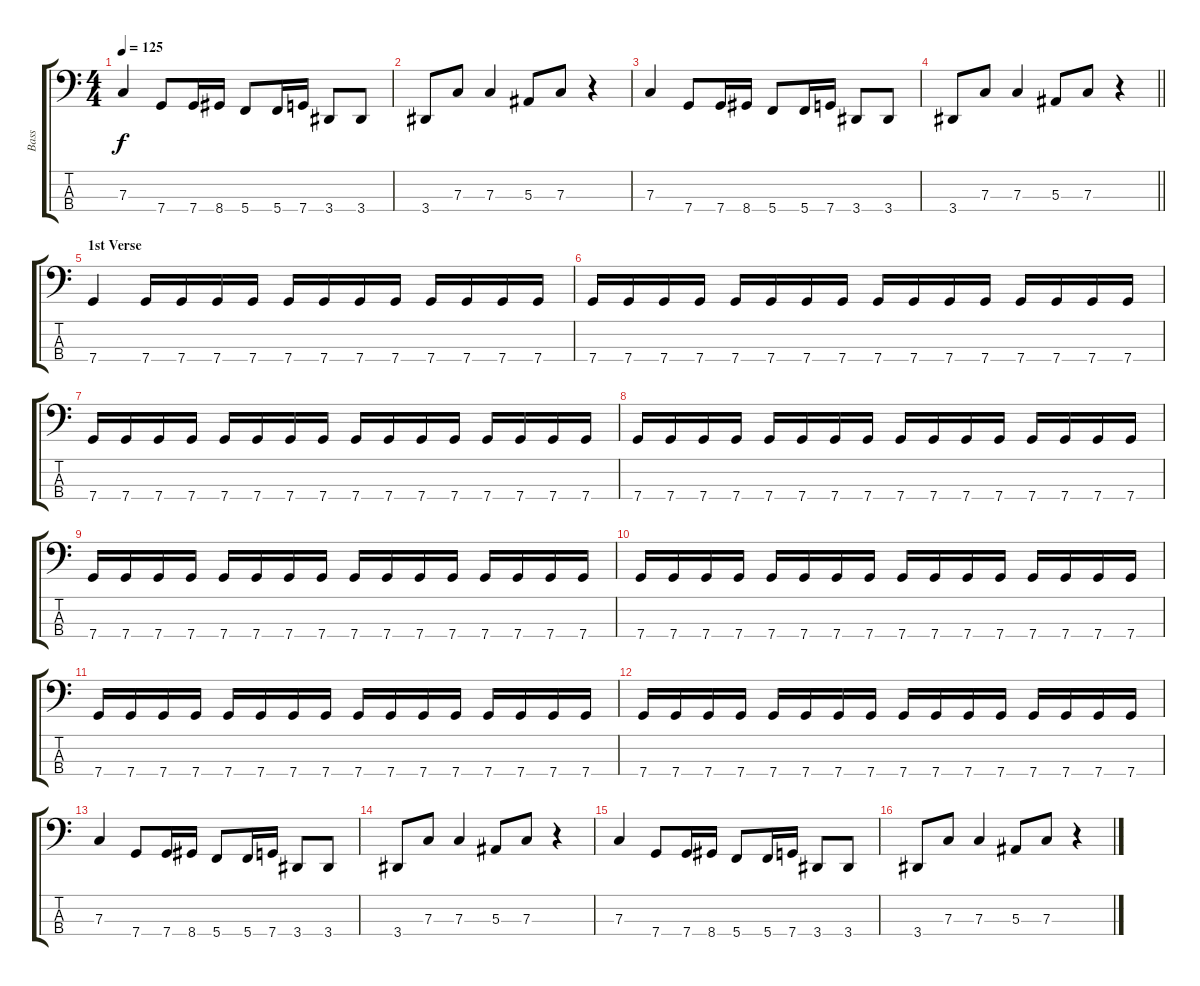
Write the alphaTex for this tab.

\track ("Bass" "Bass") {instrument slapbass1}
\staff {score tabs}
\tuning (Eb2 Bb1 F1 C1) {hide}
\ts (4 4)
\tempo 125
\clef f4
\ks c
7.3.4{dy f} 7.4.8 7.4.16 8.4.16 5.4.8 5.4.16 7.4.16 3.4.8 3.4.8 |
3.4.8 7.3.8 7.3.4 5.3.8 7.3.8 r.4 |
7.3.4 7.4.8 7.4.16 8.4.16 5.4.8 5.4.16 7.4.16 3.4.8 3.4.8 |
\barLineRight lightlight
3.4.8 7.3.8 7.3.4 5.3.8 7.3.8 r.4 |
\section ("" "1st Verse")
7.4.4 7.4.16 7.4.16 7.4.16 7.4.16 7.4.16 7.4.16 7.4.16 7.4.16 7.4.16 7.4.16 7.4.16 7.4.16 |
7.4.16 7.4.16 7.4.16 7.4.16 7.4.16 7.4.16 7.4.16 7.4.16 7.4.16 7.4.16 7.4.16 7.4.16 7.4.16 7.4.16 7.4.16 7.4.16 |
7.4.16 7.4.16 7.4.16 7.4.16 7.4.16 7.4.16 7.4.16 7.4.16 7.4.16 7.4.16 7.4.16 7.4.16 7.4.16 7.4.16 7.4.16 7.4.16 |
7.4.16 7.4.16 7.4.16 7.4.16 7.4.16 7.4.16 7.4.16 7.4.16 7.4.16 7.4.16 7.4.16 7.4.16 7.4.16 7.4.16 7.4.16 7.4.16 |
7.4.16 7.4.16 7.4.16 7.4.16 7.4.16 7.4.16 7.4.16 7.4.16 7.4.16 7.4.16 7.4.16 7.4.16 7.4.16 7.4.16 7.4.16 7.4.16 |
7.4.16 7.4.16 7.4.16 7.4.16 7.4.16 7.4.16 7.4.16 7.4.16 7.4.16 7.4.16 7.4.16 7.4.16 7.4.16 7.4.16 7.4.16 7.4.16 |
7.4.16 7.4.16 7.4.16 7.4.16 7.4.16 7.4.16 7.4.16 7.4.16 7.4.16 7.4.16 7.4.16 7.4.16 7.4.16 7.4.16 7.4.16 7.4.16 |
7.4.16 7.4.16 7.4.16 7.4.16 7.4.16 7.4.16 7.4.16 7.4.16 7.4.16 7.4.16 7.4.16 7.4.16 7.4.16 7.4.16 7.4.16 7.4.16 |
7.3.4 7.4.8 7.4.16 8.4.16 5.4.8 5.4.16 7.4.16 3.4.8 3.4.8 |
3.4.8 7.3.8 7.3.4 5.3.8 7.3.8 r.4 |
7.3.4 7.4.8 7.4.16 8.4.16 5.4.8 5.4.16 7.4.16 3.4.8 3.4.8 |
3.4.8 7.3.8 7.3.4 5.3.8 7.3.8 r.4
